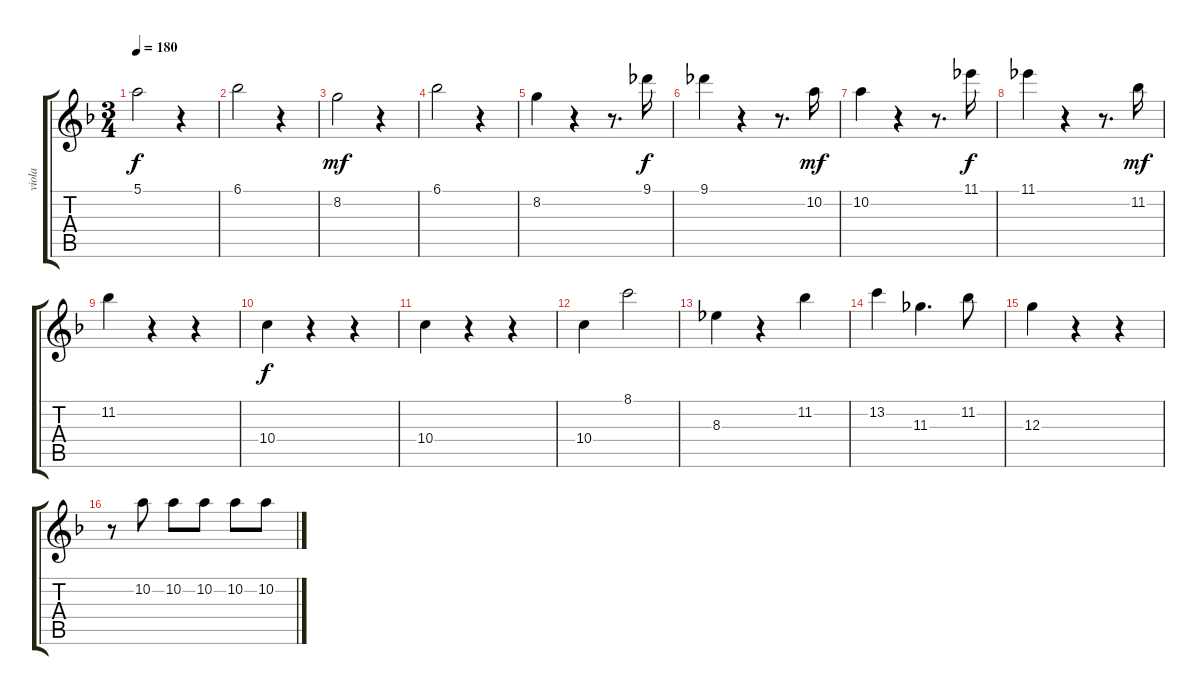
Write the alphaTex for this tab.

\track ("viola" "viola") {instrument distortionguitar}
\staff {score tabs}
\tuning (E4 B3 G3 D3 A2 E2) {hide}
\ts (3 4)
\tempo 180
\clef g2
\ks dminor
5.1.2{dy f} r.4 |
6.1.2 r.4 |
8.2.2{dy mf} r.4 |
6.1.2 r.4 |
8.2.4 r.4 r.8{d} 9.1.16{dy f} |
9.1.4 r.4 r.8{d} 10.2.16{dy mf} |
10.2.4 r.4 r.8{d} 11.1.16{dy f} |
11.1.4 r.4 r.8{d} 11.2.16{dy mf} |
11.2.4 r.4 r.4 |
10.4.4{dy f} r.4 r.4 |
10.4.4 r.4 r.4 |
10.4.4 8.1.2 |
8.3.4 r.4 11.2.4 |
13.2.4 11.3.4{d} 11.2.8 |
12.3.4 r.4 r.4 |
r.8 10.2.8 10.2.8 10.2.8 10.2.8 10.2.8
